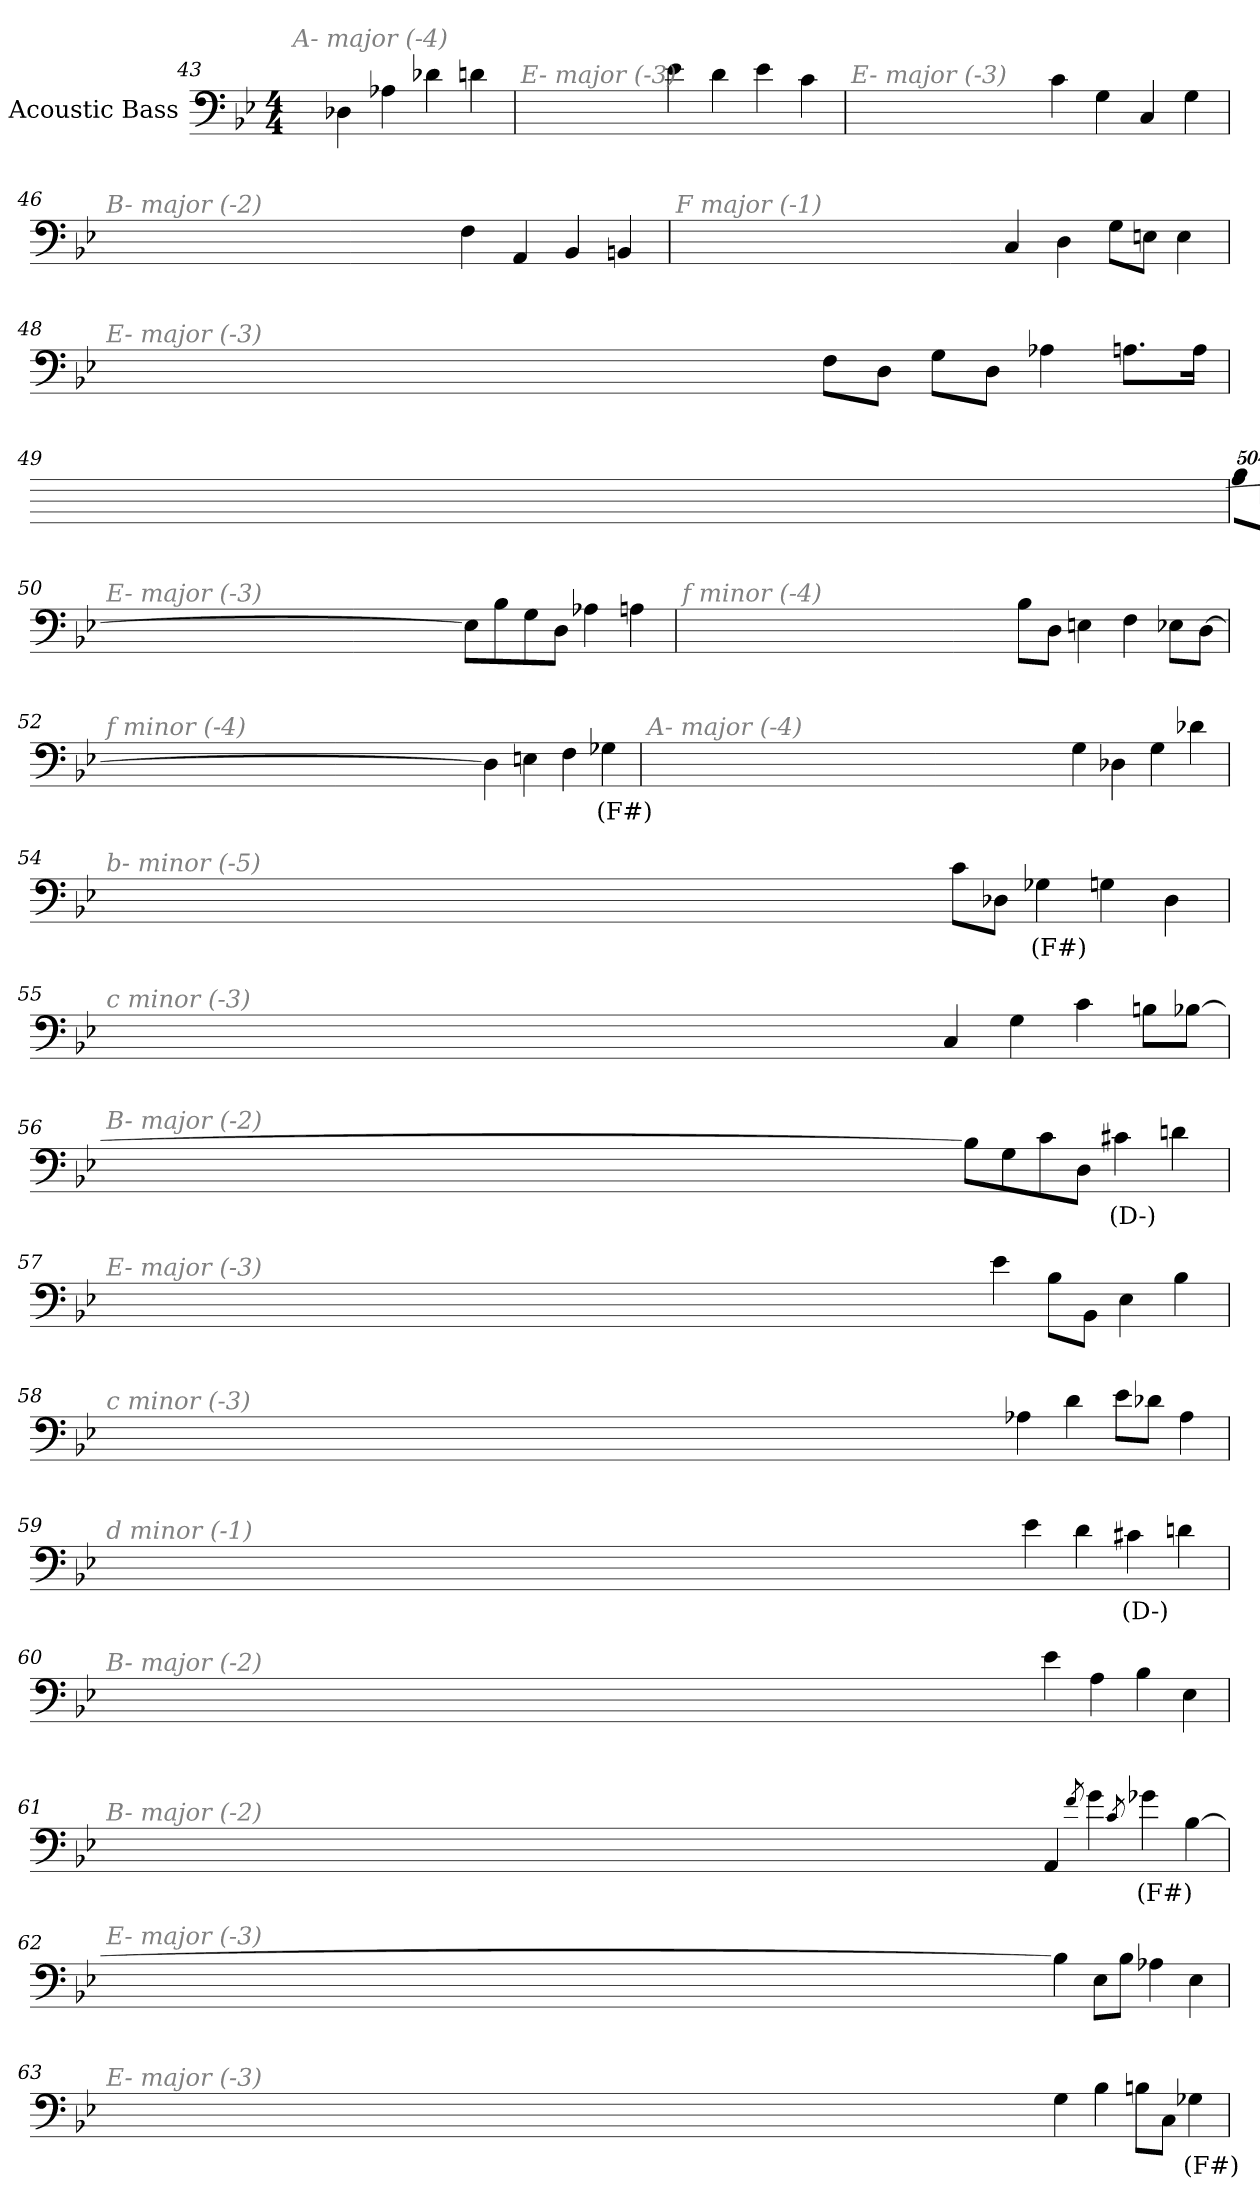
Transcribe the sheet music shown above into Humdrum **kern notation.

**kern	**text
*part1	*part1
*staff1	*staff1
*I"Acoustic Bass	*
*clefF4	*
*ITrd7c12	*
*k[b-e-]	*
*B-:	*
*M4/4	*
=43	=43
!LO:TX:i:color=#808080:t=A- major (-4)	!
4DD-X	.
4AA-X	.
4D-X	.
4Dn	.
=44	=44
!LO:TX:i:color=#808080:t=E- major (-3)	!
4E-	.
4D	.
4E-	.
4C	.
=45	=45
!LO:TX:i:color=#808080:t=E- major (-3)	!
4C	.
4GG	.
4CC	.
4GG	.
=46	=46
!LO:TX:i:color=#808080:t=B- major (-2)	!
4FF	.
4AAA	.
4BBB-	.
4BBBn	.
=47	=47
!LO:TX:i:color=#808080:t=F major (-1)	!
4CC	.
4DD	.
8GGL	.
8EEnJ	.
4EE	.
=48	=48
!LO:TX:i:color=#808080:t=E- major (-3)	!
8FFL	.
8DDJ	.
8GGL	.
8DDJ	.
4AA-X	.
8.AAnL	.
16AAJ	.
=49	=49
!LO:TX:i:color=#808080:t=B- major (-2)	!
!LO:N:vis=8	!
40320%3347BB-L	.
!LO:N:vis=8	!
40320%3347AA	.
!LO:N:vis=8	!
40320%3347EEnJ	.
!LO:N:vis=1024	!
[13440%13BBB-	.
8BBB-_	.
16BBB-_	.
32BBB-_	.
!LO:N:vis=1024%31	!
13440%407BBB-]	.
4FF	.
8BB-L	.
[8EE-XJ	.
=50	=50
!LO:TX:i:color=#808080:t=E- major (-3)	!
8EE-L]	.
8BB-	.
8GG	.
8DDJ	.
4AA-X	.
4AAn	.
=51	=51
!LO:TX:i:color=#808080:t=f minor (-4)	!
8BB-L	.
8DDJ	.
4EEn	.
4FF	.
8EE-XL	.
[8DDJ	.
=52	=52
!LO:TX:i:color=#808080:t=f minor (-4)	!
4DD]	.
4EEn	.
4FF	.
4GG-Xi	(F#)
=53	=53
!LO:TX:i:color=#808080:t=A- major (-4)	!
4GG	.
4DD-X	.
4GG	.
4D-X	.
=54	=54
!LO:TX:i:color=#808080:t=b- minor (-5)	!
8CL	.
8DD-XJ	.
4GG-Xi	(F#)
4GG	.
4DD-	.
=55	=55
!LO:TX:i:color=#808080:t=c minor (-3)	!
4CC	.
4GG	.
4C	.
8BBnL	.
[8BB-XJ	.
=56	=56
!LO:TX:i:color=#808080:t=B- major (-2)	!
8BB-L]	.
8GG	.
8C	.
8DDJ	.
4C#Xi	(D-)
4Dn	.
=57	=57
!LO:TX:i:color=#808080:t=E- major (-3)	!
4E-	.
8BB-L	.
8BBB-J	.
4EE-	.
4BB-	.
=58	=58
!LO:TX:i:color=#808080:t=c minor (-3)	!
4AA-X	.
4D	.
8E-L	.
8D-XJ	.
4AA-	.
=59	=59
!LO:TX:i:color=#808080:t=d minor (-1)	!
4E-	.
4D	.
4C#Xi	(D-)
4Dn	.
=60	=60
!LO:TX:i:color=#808080:t=B- major (-2)	!
4E-	.
4AA	.
4BB-	.
4EE-	.
=61	=61
!LO:TX:i:color=#808080:t=B- major (-2)	!
4AAA	.
8qF	.
4G	.
8qC	.
4G-Xi	(F#)
[4BB-	.
=62	=62
!LO:TX:i:color=#808080:t=E- major (-3)	!
4BB-]	.
8EE-L	.
8BB-J	.
4AA-X	.
4EE-	.
=63	=63
!LO:TX:i:color=#808080:t=E- major (-3)	!
4GG	.
4BB-	.
8BBnL	.
8CCJ	.
4GG-Xi	(F#)
=	=
*-	*-
